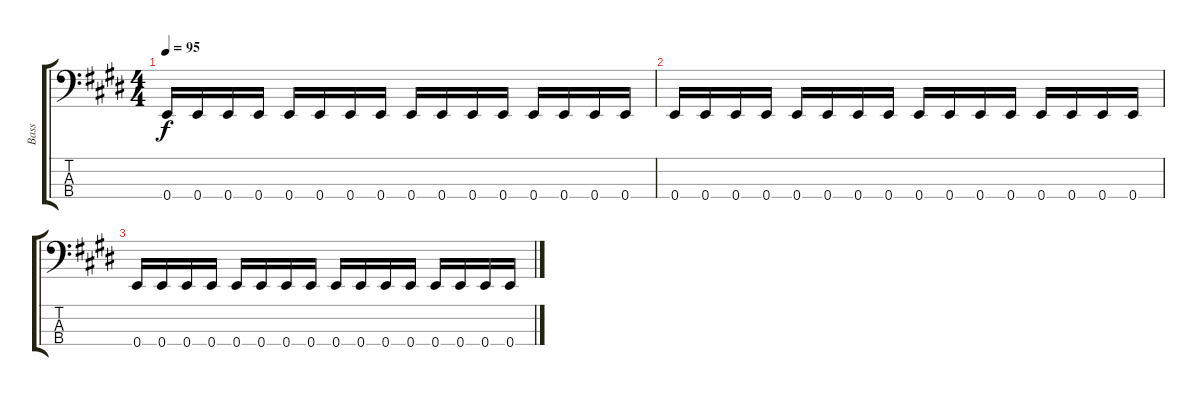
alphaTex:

\track ("Bass" "Bass") {instrument electricbassfinger}
\staff {score tabs}
\tuning (G2 D2 A1 E1) {hide}
\ts (4 4)
\tempo 95
\clef f4
\ks e
0.4.16{dy f} 0.4.16 0.4.16 0.4.16 0.4.16 0.4.16 0.4.16 0.4.16 0.4.16 0.4.16 0.4.16 0.4.16 0.4.16 0.4.16 0.4.16 0.4.16 |
0.4.16 0.4.16 0.4.16 0.4.16 0.4.16 0.4.16 0.4.16 0.4.16 0.4.16 0.4.16 0.4.16 0.4.16 0.4.16 0.4.16 0.4.16 0.4.16 |
0.4.16 0.4.16 0.4.16 0.4.16 0.4.16 0.4.16 0.4.16 0.4.16 0.4.16 0.4.16 0.4.16 0.4.16 0.4.16 0.4.16 0.4.16 0.4.16
